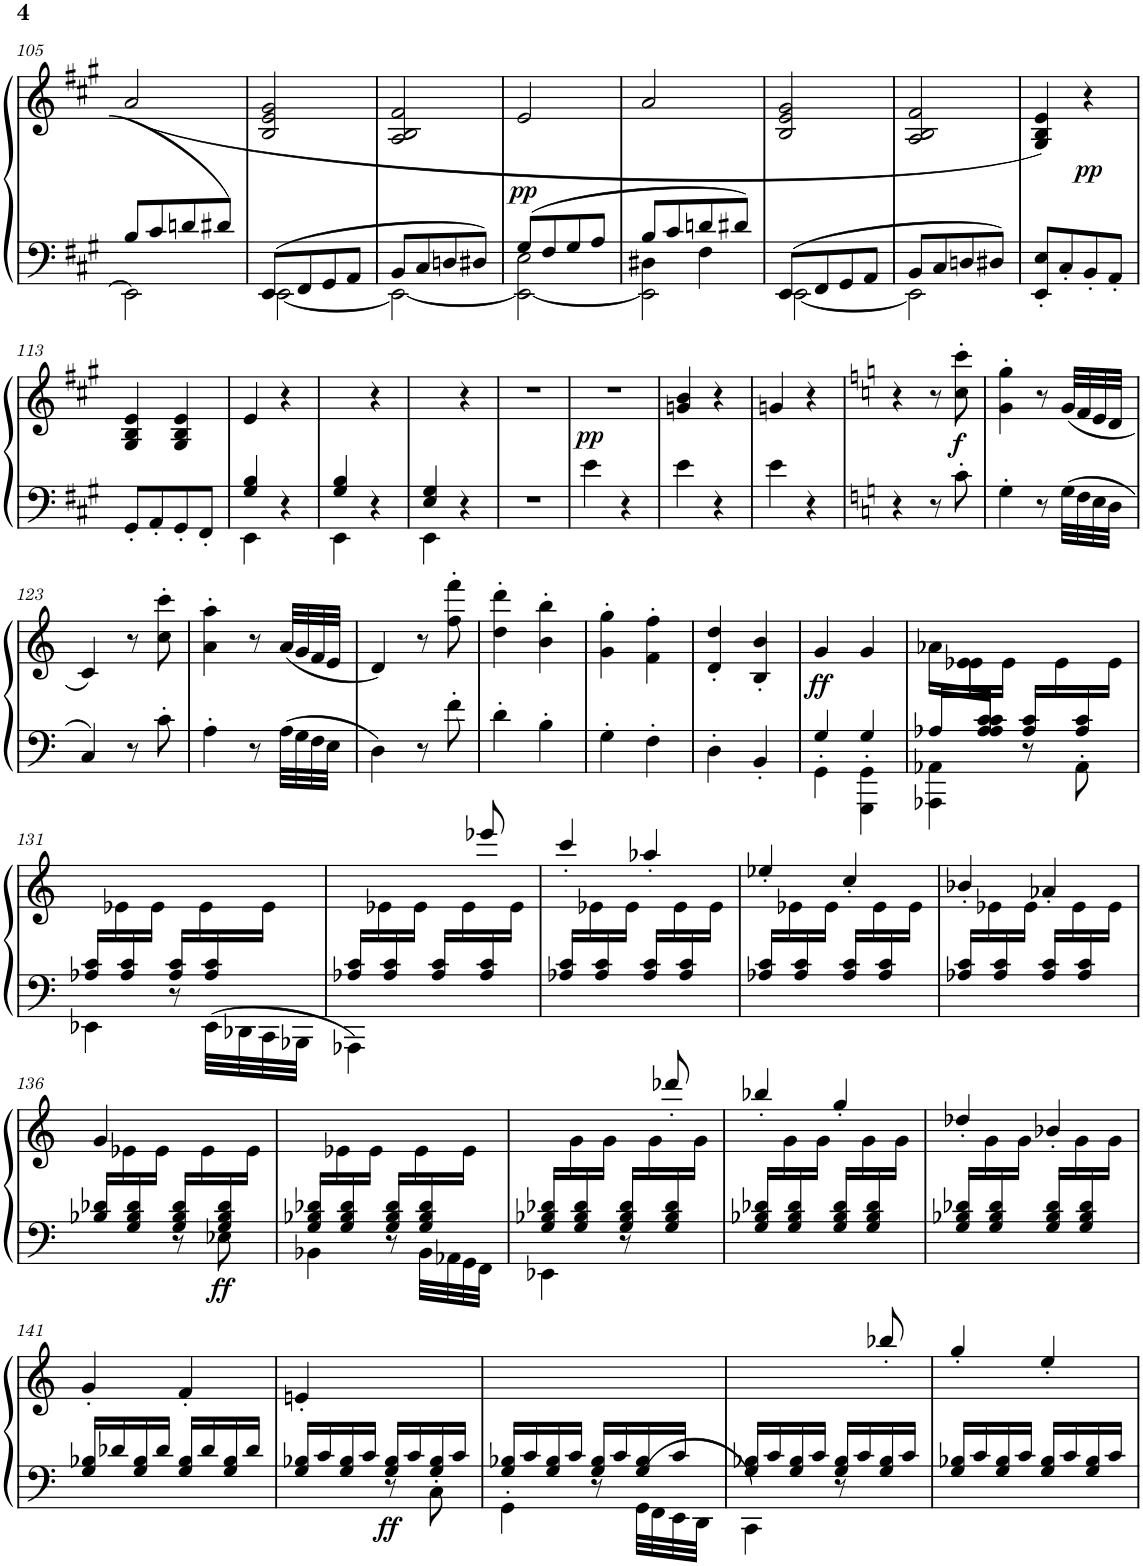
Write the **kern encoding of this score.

**kern	**kern	**dynam
*part1	*part1	*part1
*staff2	*staff1	*staff1/2
*I"Piano	*	*
*I'Pno.	*	*
!!LO:PB:g=z
*clefF4	*clefG2	*
*k[f#c#g#]	*k[f#c#g#]	*
*A:	*A:	*
*M2/4	*M2/4	*
=105	=105	=105
*^	*	*
8B/L	2EE\]	(2a/	.
8c#/	.	.	.
8dn/	.	.	.
8d#X/J	.	.	.
=106	=106	=106	=106
8EE/L	[2EE\	2B/ 2e/ 2g#/	.
8FF#/	.	.	.
8GG#/	.	.	.
8AA/J	.	.	.
=107	=107	=107	=107
8BB/L	2EE\_	2A/ 2B/ 2f#/	.
8C#/	.	.	.
8Dn/	.	.	.
8D#X/J	.	.	.
=108	=108	=108	=108
!	!	!	!LO:DY:b
8G#/L	2EE\_ 2E\	2e/	pp
8F#/	.	.	.
8G#/	.	.	.
8A/J	.	.	.
=109	=109	=109	=109
*	*^	*	*
8B/L	2EE\]	4D#X\	2a/	.
8c#/	.	.	.	.
8dn/	.	4F#\	.	.
8d#X/J	.	.	.	.
*	*v	*v	*	*
=110	=110	=110	=110
8EE/L	[2EE\	2B/ 2e/ 2g#/	.
8FF#/	.	.	.
8GG#/	.	.	.
8AA/J	.	.	.
=111	=111	=111	=111
8BB/L	2EE\]	2A/ 2B/ 2f#/	.
8C#/	.	.	.
8Dn/	.	.	.
8D#X/J	.	.	.
*v	*v	*	*
=112	=112	=112
8EE/' 8E/'L	4G#/ 4B/ 4e/)	.
8C#'/	.	.
!	!	!LO:DY:b
8BB'/	4r	pp
8AA'/J	.	.
!!LO:LB:g=z
=113	=113	=113
8GG#'/L	4G#/ 4B/ 4e/	.
8AA'/	.	.
8GG#'/	4G#/ 4B/ 4e/	.
8FF#'/J	.	.
=114	=114	=114
*^	*	*
4G#/ 4B/	4EE\	4e/	.
4ryy	4r	4r	.
=115	=115	=115	=115
4G#/ 4B/	4EE\	4ryy	.
4ryy	4r	4r	.
=116	=116	=116	=116
4E/ 4G#/	4EE\	4ryy	.
4ryy	4r	4r	.
*v	*v	*	*
=117	=117	=117
2r	2r	.
=118	=118	=118
!	!	!LO:DY:b
4e\	2r	pp
4r	.	.
=119	=119	=119
4e\	4gn/ 4b/	.
4r	4r	.
=120	=120	=120
4e\	4gn/	.
4r	4r	.
=121	=121	=121
*k[]	*k[]	*
*C:	*C:	*
4r	4r	.
8r	8r	.
!	!	!LO:DY:b
8c'\	8cc\' 8ccc\'	f
=122	=122	=122
4G'\	4g\' 4gg\'	.
8r	8r	.
32G\LLL	(32g/LLL	.
32F\	32f/	.
32E\	32e/	.
32D\JJJ	32d/JJJ	.
!!LO:LB:g=z
=123	=123	=123
4C/	4c/)	.
8r	8r	.
8c'\	8cc\' 8ccc\'	.
=124	=124	=124
4A'\	4a\' 4aa\'	.
8r	8r	.
32A\LLL	(32a/LLL	.
32G\	32g/	.
32F\	32f/	.
32E\JJJ	32e/JJJ	.
=125	=125	=125
4D\	4d/)	.
8r	8r	.
8f'\	8ff\' 8fff\'	.
=126	=126	=126
4d'\	4dd\' 4ddd\'	.
4B'\	4b\' 4bb\'	.
=127	=127	=127
4G'\	4g\' 4gg\'	.
4F'\	4f\' 4ff\'	.
=128	=128	=128
4D'\	4d/' 4dd/'	.
4BB'/	4B/' 4b/'	.
=129	=129	=129
*^	*	*
!	!	!	!LO:DY:b
4G/	4GG'\	4g/	ff
4G/	4GGG\' 4GG\'	4g/	.
=130	=130	=130	=130
*	*^	*^	*
16A-X/LL	8ryy	4AAA-X\ 4AA-X\	16ryy	16a-X\LL	.
16ryy	.	.	16e-X\	16e-\	.
16A-/ 16c/	16A-/ 16c/JJ	.	16ryy	4.ryy	.
16ryy	4ryy	.	16e-\JJ	.	.
16A-/ 16c/LL	.	8r	16ryy	.	.
16ryy	.	.	16e-\	.	.
16A-/ 16c/	.	8AA-'\	16ryy	.	.
16ryy	16ryy	.	16e-\JJ	.	.
*	*v	*v	*	*	*
*	*	*v	*v	*
!!LO:LB:g=z
=131	=131	=131	=131
16A-X/ 16c/LL	4EE-X\	16ryy	.
16ryy	.	16e-X\	.
16A-/ 16c/	.	16ryy	.
16ryy	.	16e-\JJ	.
16A-/ 16c/LL	8r	16ryy	.
16ryy	.	16e-\	.
16A-/ 16c/	32EE-\LLL	16ryy	.
.	32DD-X\	.	.
16ryy	32CC\	16e-\JJ	.
.	32BBB-X\JJJ	.	.
=132	=132	=132	=132
*	*	*^	*
16A-X/ 16c/LL	4AAA-X\	16ryy	4.ryy	.
16ryy	.	16e-X\	.	.
16A-/ 16c/	.	16ryy	.	.
16ryy	.	16e-\JJ	.	.
16A-/ 16c/LL	8ryy	16ryy	.	.
16ryy	.	16e-\	.	.
16A-/ 16c/	16ryy	16ryy	8eee-X/	.
16ryy	16ryy	16e-\JJ	.	.
*v	*v	*	*	*
=133	=133	=133	=133
16A-X/ 16c/LL	16ryy	4ccc'/	.
16ryy	16e-X\	.	.
16A-/ 16c/	16ryy	.	.
16ryy	16e-\JJ	.	.
16A-/ 16c/LL	16ryy	4aa-X'/	.
16ryy	16e-\	.	.
16A-/ 16c/	16ryy	.	.
16ryy	16e-\JJ	.	.
=134	=134	=134	=134
16A-X/ 16c/LL	16ryy	4ee-X'/	.
16ryy	16e-X\	.	.
16A-/ 16c/	16ryy	.	.
16ryy	16e-\JJ	.	.
16A-/ 16c/LL	16ryy	4cc'/	.
16ryy	16e-\	.	.
16A-/ 16c/	16ryy	.	.
16ryy	16e-\JJ	.	.
=135	=135	=135	=135
16A-X/ 16c/LL	16ryy	4b-X'/	.
16ryy	16e-X\	.	.
16A-/ 16c/	16ryy	.	.
16ryy	16e-\JJ	.	.
16A-/ 16c/LL	16ryy	4a-X'/	.
16ryy	16e-\	.	.
16A-/ 16c/	16ryy	.	.
16ryy	16e-\JJ	.	.
!!LO:LB:g=z	!!
=136	=136	=136	=136
*^	*	*	*
16B-X/ 16d-X/LL	4ryy	16ryy	4g/	.
16ryy	.	16e-X\	.	.
16G/ 16B-/ 16d-/	.	16ryy	.	.
16ryy	.	16e-\JJ	.	.
16G/ 16B-/ 16d-/LL	8r	16ryy	4ryy	.
16ryy	.	16e-\	.	.
!	!	!	!	!LO:DY:b=2
16G/ 16B-/ 16d-/	8E-X'\	16ryy	.	ff
16ryy	.	16e-\JJ	.	.
*	*	*v	*v	*
=137	=137	=137	=137
16G/ 16B-X/ 16d-X/LL	4BB-X\	16ryy	.
16ryy	.	16e-X\	.
16G/ 16B-/ 16d-/	.	16ryy	.
16ryy	.	16e-\JJ	.
16G/ 16B-/ 16d-/LL	8r	16ryy	.
16ryy	.	16e-\	.
16G/ 16B-/ 16d-/	32BB-\LLL	16ryy	.
.	32AA-X\	.	.
16ryy	32GG\	16e-\JJ	.
.	32FF\JJJ	.	.
=138	=138	=138	=138
*	*	*^	*
16G/ 16B-X/ 16d-X/LL	4EE-X\	16ryy	4.ryy	.
16ryy	.	16g\	.	.
16G/ 16B-/ 16d-/	.	16ryy	.	.
16ryy	.	16g\JJ	.	.
16G/ 16B-/ 16d-/LL	8r	16ryy	.	.
16ryy	.	16g\	.	.
16G/ 16B-/ 16d-/	16ryy	16ryy	8ddd-X'/	.
16ryy	16ryy	16g\JJ	.	.
*v	*v	*	*	*
=139	=139	=139	=139
16G/ 16B-X/ 16d-X/LL	16ryy	4bb-X'/	.
16ryy	16g\	.	.
16G/ 16B-/ 16d-/	16ryy	.	.
16ryy	16g\JJ	.	.
16G/ 16B-/ 16d-/LL	16ryy	4gg'/	.
16ryy	16g\	.	.
16G/ 16B-/ 16d-/	16ryy	.	.
16ryy	16g\JJ	.	.
=140	=140	=140	=140
16G/ 16B-X/ 16d-X/LL	16ryy	4dd-X'/	.
16ryy	16g\	.	.
16G/ 16B-/ 16d-/	16ryy	.	.
16ryy	16g\JJ	.	.
16G/ 16B-/ 16d-/LL	16ryy	4b-X'/	.
16ryy	16g\	.	.
16G/ 16B-/ 16d-/	16ryy	.	.
16ryy	16g\JJ	.	.
*	*v	*v	*
!!LO:LB:g=z
=141	=141	=141
16G/ 16B-X/LL	4g'/	.
16d-X/	.	.
16G/ 16B-/	.	.
16d-/JJ	.	.
16G/ 16B-/LL	4f'/	.
16d-/	.	.
16G/ 16B-/	.	.
16d-/JJ	.	.
=142	=142	=142
*^	*	*
16G/ 16B-X/LL	4ryy	4en'/	.
16c/	.	.	.
16G/ 16B-/	.	.	.
16c/JJ	.	.	.
!	!	!	!LO:DY:b=2
16G/ 16B-/LL	8r	4ryy	ff
16c/	.	.	.
16G/ 16B-/	8C'\	.	.
16c/JJ	.	.	.
=143	=143	=143	=143
16G/ 16B-X/LL	4GG'\	2ryy	.
16c/	.	.	.
16G/ 16B-/	.	.	.
16c/JJ	.	.	.
16G/ 16B-/LL	8r	.	.
16c/	.	.	.
16G/ 16B-/	32GG\LLL	.	.
.	32FF\	.	.
16c/JJ	32EE\	.	.
.	32DD\JJJ	.	.
=144	=144	=144	=144
16G/ 16B-X/LL	4CC\	4.ryy	.
16c/	.	.	.
16G/ 16B-/	.	.	.
16c/JJ	.	.	.
16G/ 16B-/LL	8r	.	.
16c/	.	.	.
16G/ 16B-/	8ryy	8bb-X'/	.
16c/JJ	.	.	.
*v	*v	*	*
=145	=145	=145
16G/ 16B-X/LL	4gg'/	.
16c/	.	.
16G/ 16B-/	.	.
16c/JJ	.	.
16G/ 16B-/LL	4ee'/	.
16c/	.	.
16G/ 16B-/	.	.
16c/JJ	.	.
=	=	=
*-	*-	*-
